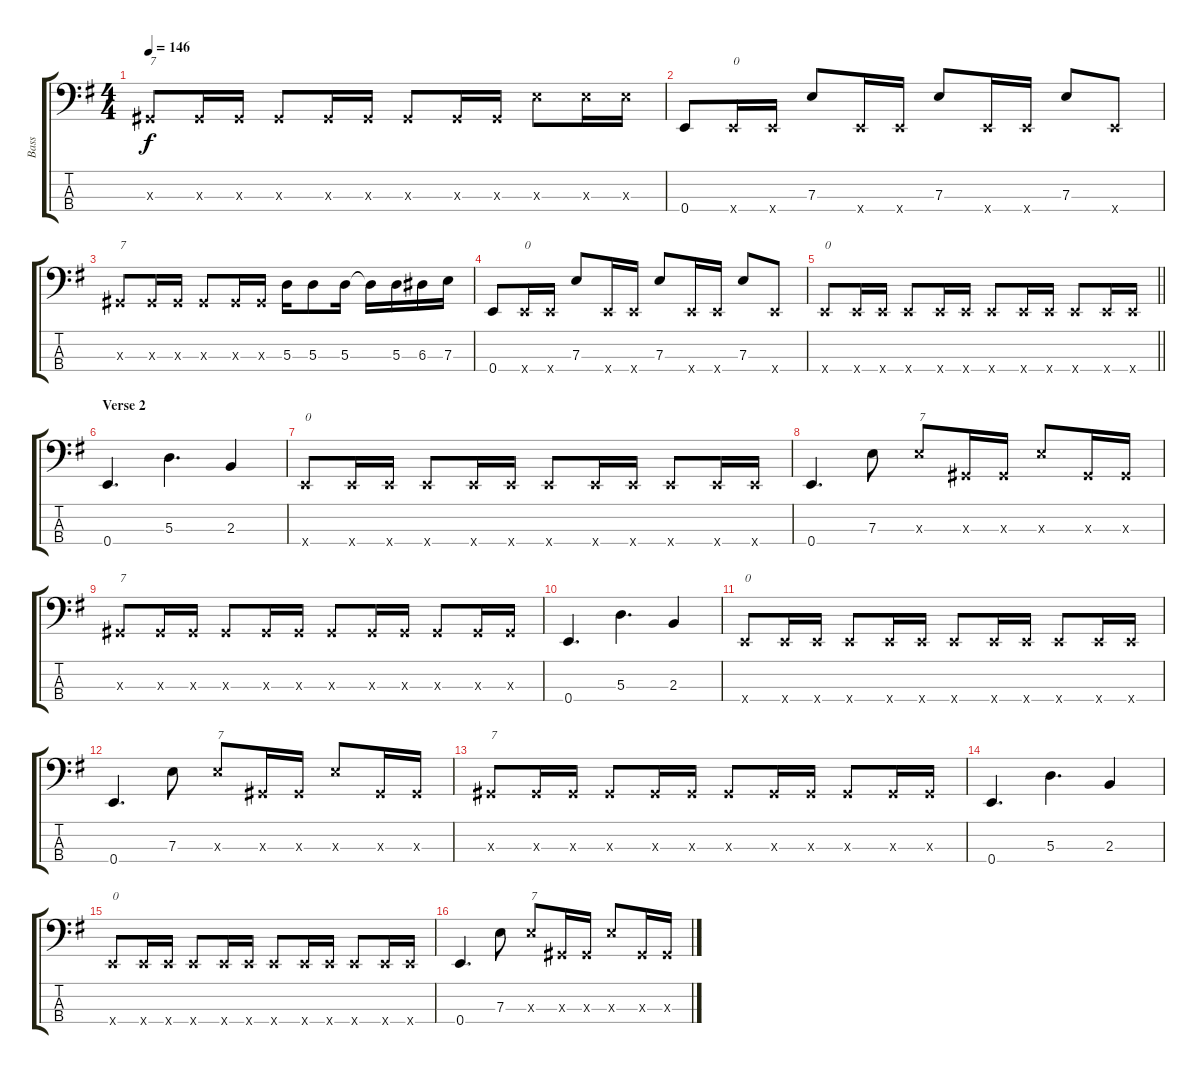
\track ("Bass" "Bass") {instrument electricbassfinger}
\staff {score tabs}
\tuning (G2 D2 A1 E1) {hide}
\ts (4 4)
\tempo 146
\clef f4
\ks g
-1.3{x}.8{txt "7" dy f} -1.3{x}.16 -1.3{x}.16 -1.3{x}.8 -1.3{x}.16 -1.3{x}.16 -1.3{x}.8 -1.3{x}.16 -1.3{x}.16 7.3{x}.8 7.3{x}.16 7.3{x}.16 |
0.4.8 0.4{x}.16{txt "0"} 0.4{x}.16 7.3.8 0.4{x}.16 0.4{x}.16 7.3.8 0.4{x}.16 0.4{x}.16 7.3.8 0.4{x}.8 |
-1.3{x}.8{txt "7"} -1.3{x}.16 -1.3{x}.16 -1.3{x}.8 -1.3{x}.16 -1.3{x}.16 5.3.16 5.3.8 5.3.16 5.3{t}.16 5.3.16 6.3.16 7.3.16 |
0.4.8 0.4{x}.16{txt "0"} 0.4{x}.16 7.3.8 0.4{x}.16 0.4{x}.16 7.3.8 0.4{x}.16 0.4{x}.16 7.3.8 0.4{x}.8 |
\barLineRight lightlight
0.4{x}.8{txt "0"} 0.4{x}.16 0.4{x}.16 0.4{x}.8 0.4{x}.16 0.4{x}.16 0.4{x}.8 0.4{x}.16 0.4{x}.16 0.4{x}.8 0.4{x}.16 0.4{x}.16 |
\section ("" "Verse 2")
0.4.4{d} 5.3.4{d} 2.3.4 |
0.4{x}.8{txt "0"} 0.4{x}.16 0.4{x}.16 0.4{x}.8 0.4{x}.16 0.4{x}.16 0.4{x}.8 0.4{x}.16 0.4{x}.16 0.4{x}.8 0.4{x}.16 0.4{x}.16 |
0.4.4{d} 7.3.8 7.3{x}.8{txt "7"} -1.3{x}.16 -1.3{x}.16 7.3{x}.8 -1.3{x}.16 -1.3{x}.16 |
-1.3{x}.8{txt "7"} -1.3{x}.16 -1.3{x}.16 -1.3{x}.8 -1.3{x}.16 -1.3{x}.16 -1.3{x}.8 -1.3{x}.16 -1.3{x}.16 -1.3{x}.8 -1.3{x}.16 -1.3{x}.16 |
0.4.4{d} 5.3.4{d} 2.3.4 |
0.4{x}.8{txt "0"} 0.4{x}.16 0.4{x}.16 0.4{x}.8 0.4{x}.16 0.4{x}.16 0.4{x}.8 0.4{x}.16 0.4{x}.16 0.4{x}.8 0.4{x}.16 0.4{x}.16 |
0.4.4{d} 7.3.8 7.3{x}.8{txt "7"} -1.3{x}.16 -1.3{x}.16 7.3{x}.8 -1.3{x}.16 -1.3{x}.16 |
-1.3{x}.8{txt "7"} -1.3{x}.16 -1.3{x}.16 -1.3{x}.8 -1.3{x}.16 -1.3{x}.16 -1.3{x}.8 -1.3{x}.16 -1.3{x}.16 -1.3{x}.8 -1.3{x}.16 -1.3{x}.16 |
0.4.4{d} 5.3.4{d} 2.3.4 |
0.4{x}.8{txt "0"} 0.4{x}.16 0.4{x}.16 0.4{x}.8 0.4{x}.16 0.4{x}.16 0.4{x}.8 0.4{x}.16 0.4{x}.16 0.4{x}.8 0.4{x}.16 0.4{x}.16 |
0.4.4{d} 7.3.8 7.3{x}.8{txt "7"} -1.3{x}.16 -1.3{x}.16 7.3{x}.8 -1.3{x}.16 -1.3{x}.16
